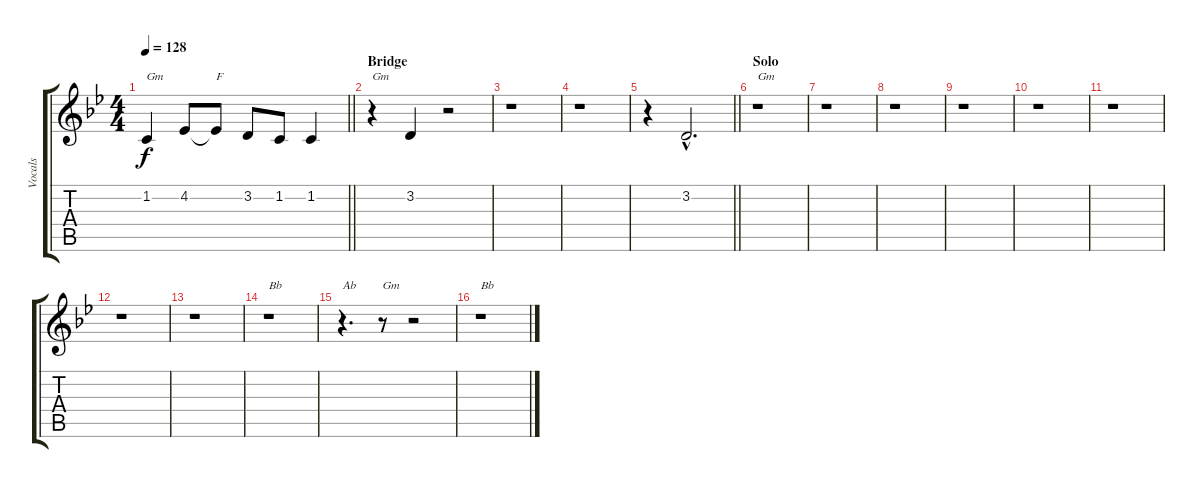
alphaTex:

\track ("Vocals" "Vocals") {instrument sopranosax}
\staff {score tabs}
\tuning (E4 B3 G3 D3 A2 E2) {hide}
\ts (4 4)
\tempo 128
\clef g2
\barLineRight lightlight
\ks gminor
1.2.4{txt "Gm" dy f} 4.2.8 4.2{t}.8{txt "F"} 3.2.8 1.2.8 1.2.4 |
\section ("" "Bridge")
r.4{txt "Gm"} 3.2.4 r.2 |
r.1 |
r.1 |
\barLineRight lightlight
r.4 3.2{hac}.2{d} |
\section ("" "Solo")
r.1{txt "Gm"} |
r.1 |
r.1 |
r.1 |
r.1 |
r.1 |
r.1 |
r.1 |
r.1{txt "Bb"} |
r.4{d txt "Ab"} r.8{txt "Gm"} r.2 |
r.1{txt "Bb"}
